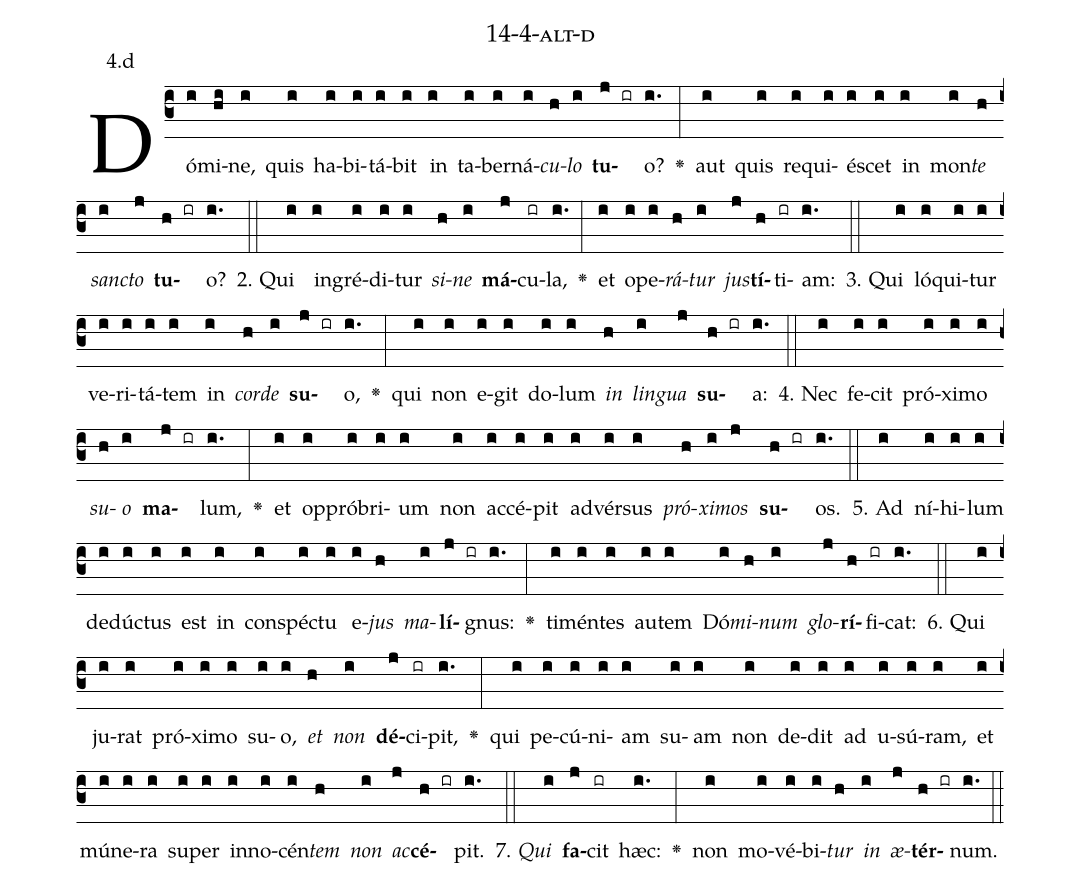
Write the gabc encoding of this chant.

name: 14-4-alt-d;
annotation: 4.d;
%%
(c3)Dó(i)mi(hi)ne,(i) quis(i) ha(i)bi(i)tá(i)bit(i) in(i) ta(i)ber(i)ná(i)<i>cu</i>(h)<i>lo</i>(i) <b>tu</b>(j ir)o?(i.) <v>\greheightstar</v>(:) aut(i) quis(i) re(i)qui(i)é(i)scet(i) in(i) mon(i)<i>te</i>(h) <i>sanc</i>(i)<i>to</i>(j) <b>tu</b>(h ir)o?(i.) (::)
2. Qui(i) in(i)gré(i)di(i)tur(i) <i>si</i>(h)<i>ne</i>(i) <b>má</b>(j)cu(ir)la,(i.) <v>\greheightstar</v>(:) et(i) o(i)pe(i)<i>rá</i>(h)<i>tur</i>(i) <i>jus</i>(j)<b>tí</b>(h)ti(ir)am:(i.) (::)
3. Qui(i) ló(i)qui(i)tur(i) ve(i)ri(i)tá(i)tem(i) in(i) <i>cor</i>(h)<i>de</i>(i) <b>su</b>(j ir)o,(i.) <v>\greheightstar</v>(:) qui(i) non(i) e(i)git(i) do(i)lum(i) <i>in</i>(h) <i>lin</i>(i)<i>gua</i>(j) <b>su</b>(h ir)a:(i.) (::)
4. Nec(i) fe(i)cit(i) pró(i)xi(i)mo(i) <i>su</i>(h)<i>o</i>(i) <b>ma</b>(j ir)lum,(i.) <v>\greheightstar</v>(:) et(i) op(i)pró(i)bri(i)um(i) non(i) ac(i)cé(i)pit(i) ad(i)vér(i)sus(i) <i>pró</i>(h)<i>xi</i>(i)<i>mos</i>(j) <b>su</b>(h ir)os.(i.) (::)
5. Ad(i) ní(i)hi(i)lum(i) de(i)dúc(i)tus(i) est(i) in(i) con(i)spéc(i)tu(i) e(i)<i>jus</i>(h) <i>ma</i>(i)<b>lí</b>(j ir)gnus:(i.) <v>\greheightstar</v>(:) ti(i)mén(i)tes(i) au(i)tem(i) Dó(i)<i>mi</i>(h)<i>num</i>(i) <i>glo</i>(j)<b>rí</b>(h)fi(ir)cat:(i.) (::)
6. Qui(i) ju(i)rat(i) pró(i)xi(i)mo(i) su(i)o,(i) <i>et</i>(h) <i>non</i>(i) <b>dé</b>(j)ci(ir)pit,(i.) <v>\greheightstar</v>(:) qui(i) pe(i)cú(i)ni(i)am(i) su(i)am(i) non(i) de(i)dit(i) ad(i) u(i)sú(i)ram,(i) et(i) mú(i)ne(i)ra(i) su(i)per(i) in(i)no(i)cén(i)<i>tem</i>(h) <i>non</i>(i) <i>ac</i>(j)<b>cé</b>(h ir)pit.(i.) (::)
7. <i>Qui</i>(i) <b>fa</b>(j)cit(ir) hæc:(i.) <v>\greheightstar</v>(:) non(i) mo(i)vé(i)bi(i)<i>tur</i>(h) <i>in</i>(i) <i>æ</i>(j)<b>tér</b>(h ir)num.(i.) (::)
